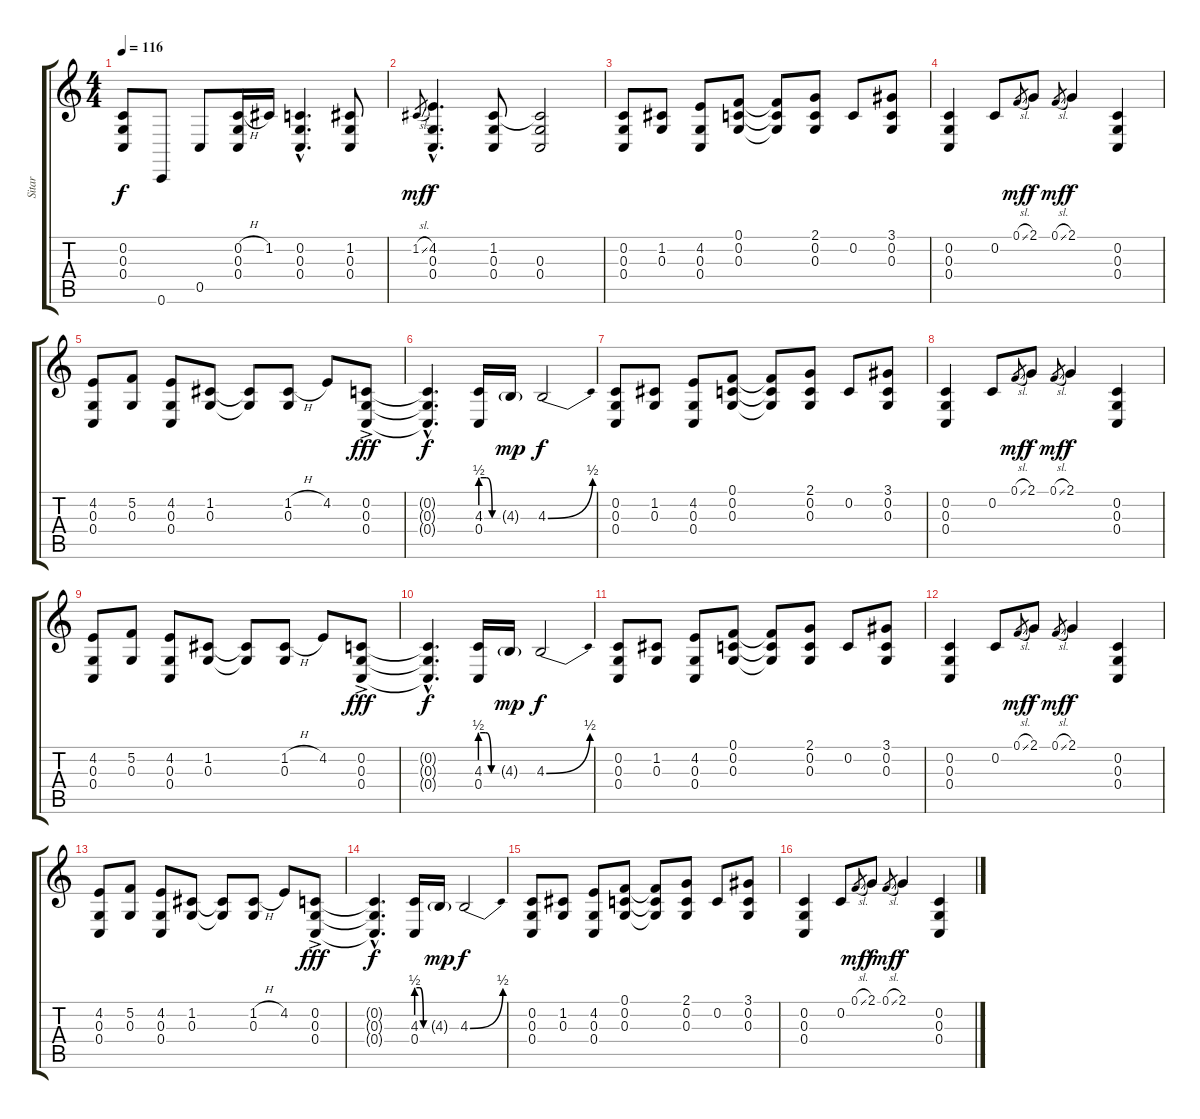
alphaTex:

\track ("Sitar" "Sitar") {instrument sitar}
\staff {score tabs}
\tuning (F4 C4 G3 C3 C3 C2) {hide}
\ts (4 4)
\tempo 116
\clef g2
\ks c
(0.2 0.3 0.4).8{dy f} 0.6.8 0.5.8 (0.2{h} 0.3 0.4).16 1.2.16 (0.2{hac} 0.3{hac} 0.4{hac}).4{d} (1.2 0.3 0.4).8 |
1.2{sl}.8{gr dy mf} (4.2{hac} 0.3{hac} 0.4{hac}).4{d dy f} (1.2 0.3 0.4).8 (1.2{t} 0.3 0.4).2 |
(0.2 0.3 0.4).8 (1.2 0.3).8 (4.2 0.3 0.4).8 (0.1 0.2 0.3).8 (0.1{t} 0.2{t} 0.3{t}).8 (2.1 0.2 0.3).8 0.2.8 (3.1 0.2 0.3).8 |
(0.2 0.3 0.4).4 0.2.8 0.1{sl}.8{gr dy mf} 2.1.8{dy f} 0.1{sl}.8{gr dy mf} 2.1.4{dy f} (0.2 0.3 0.4).4 |
(4.2 0.3 0.4).8 (5.2 0.3).8 (4.2 0.3 0.4).8 (1.2 0.3).8 (1.2{t} 0.3{t}).8 (1.2{h} 0.3).8 4.2.8 (0.2{ac} 0.3{ac} 0.4{ac}).8{dy fff} |
(0.2{hac t} 0.3{hac t} 0.4{hac t}).4{d dy f} (4.3{be (custom 0 2 20 2 40 0 60 0)} 0.4).16 4.3{g}.16{dy mp} 4.3{be (bend 0 0 60 2)}.2{dy f} |
(0.2 0.3 0.4).8 (1.2 0.3).8 (4.2 0.3 0.4).8 (0.1 0.2 0.3).8 (0.1{t} 0.2{t} 0.3{t}).8 (2.1 0.2 0.3).8 0.2.8 (3.1 0.2 0.3).8 |
(0.2 0.3 0.4).4 0.2.8 0.1{sl}.8{gr dy mf} 2.1.8{dy f} 0.1{sl}.8{gr dy mf} 2.1.4{dy f} (0.2 0.3 0.4).4 |
(4.2 0.3 0.4).8 (5.2 0.3).8 (4.2 0.3 0.4).8 (1.2 0.3).8 (1.2{t} 0.3{t}).8 (1.2{h} 0.3).8 4.2.8 (0.2{ac} 0.3{ac} 0.4{ac}).8{dy fff} |
(0.2{hac t} 0.3{hac t} 0.4{hac t}).4{d dy f} (4.3{be (custom 0 2 20 2 40 0 60 0)} 0.4).16 4.3{g}.16{dy mp} 4.3{be (bend 0 0 60 2)}.2{dy f} |
(0.2 0.3 0.4).8 (1.2 0.3).8 (4.2 0.3 0.4).8 (0.1 0.2 0.3).8 (0.1{t} 0.2{t} 0.3{t}).8 (2.1 0.2 0.3).8 0.2.8 (3.1 0.2 0.3).8 |
(0.2 0.3 0.4).4 0.2.8 0.1{sl}.8{gr dy mf} 2.1.8{dy f} 0.1{sl}.8{gr dy mf} 2.1.4{dy f} (0.2 0.3 0.4).4 |
(4.2 0.3 0.4).8 (5.2 0.3).8 (4.2 0.3 0.4).8 (1.2 0.3).8 (1.2{t} 0.3{t}).8 (1.2{h} 0.3).8 4.2.8 (0.2{ac} 0.3{ac} 0.4{ac}).8{dy fff} |
(0.2{hac t} 0.3{hac t} 0.4{hac t}).4{d dy f} (4.3{be (custom 0 2 20 2 40 0 60 0)} 0.4).16 4.3{g}.16{dy mp} 4.3{be (bend 0 0 60 2)}.2{dy f} |
(0.2 0.3 0.4).8 (1.2 0.3).8 (4.2 0.3 0.4).8 (0.1 0.2 0.3).8 (0.1{t} 0.2{t} 0.3{t}).8 (2.1 0.2 0.3).8 0.2.8 (3.1 0.2 0.3).8 |
(0.2 0.3 0.4).4 0.2.8 0.1{sl}.8{gr dy mf} 2.1.8{dy f} 0.1{sl}.8{gr dy mf} 2.1.4{dy f} (0.2 0.3 0.4).4
